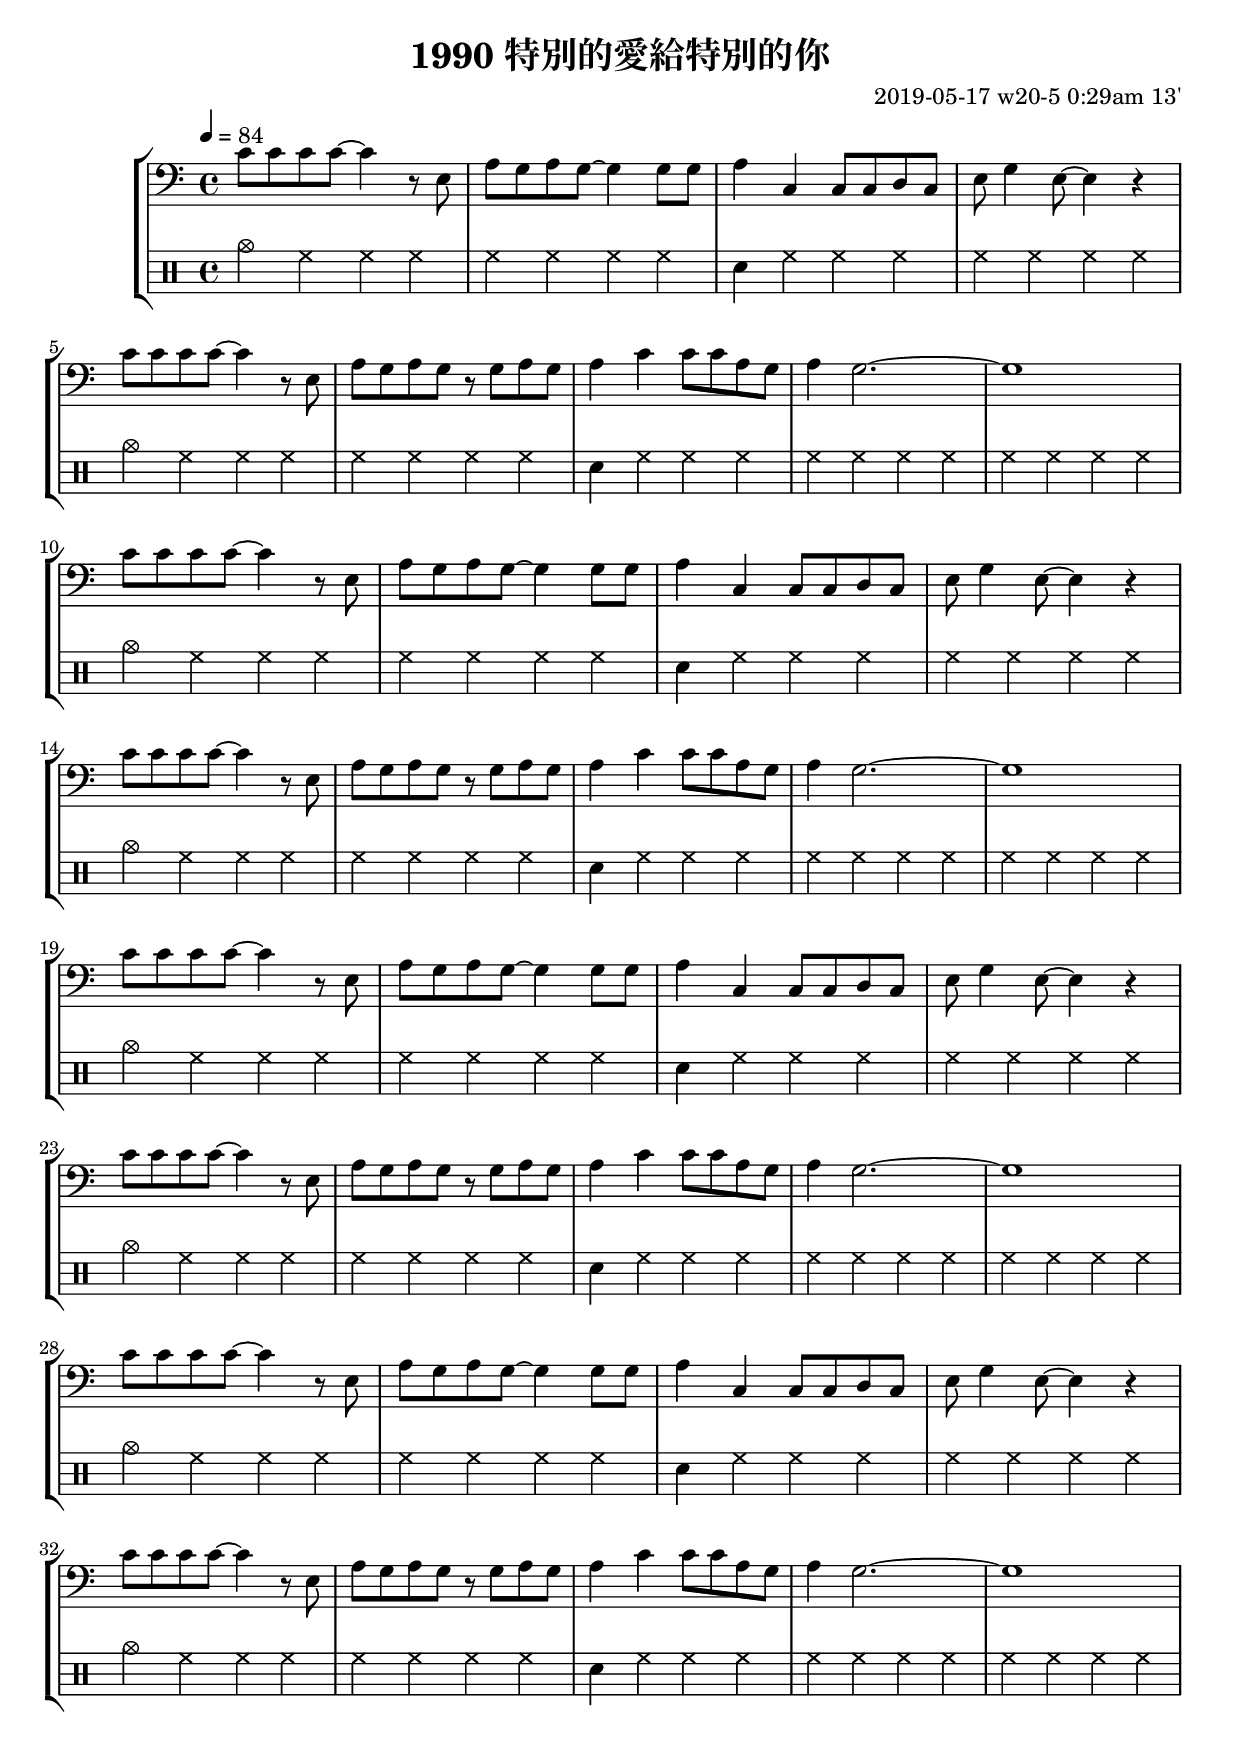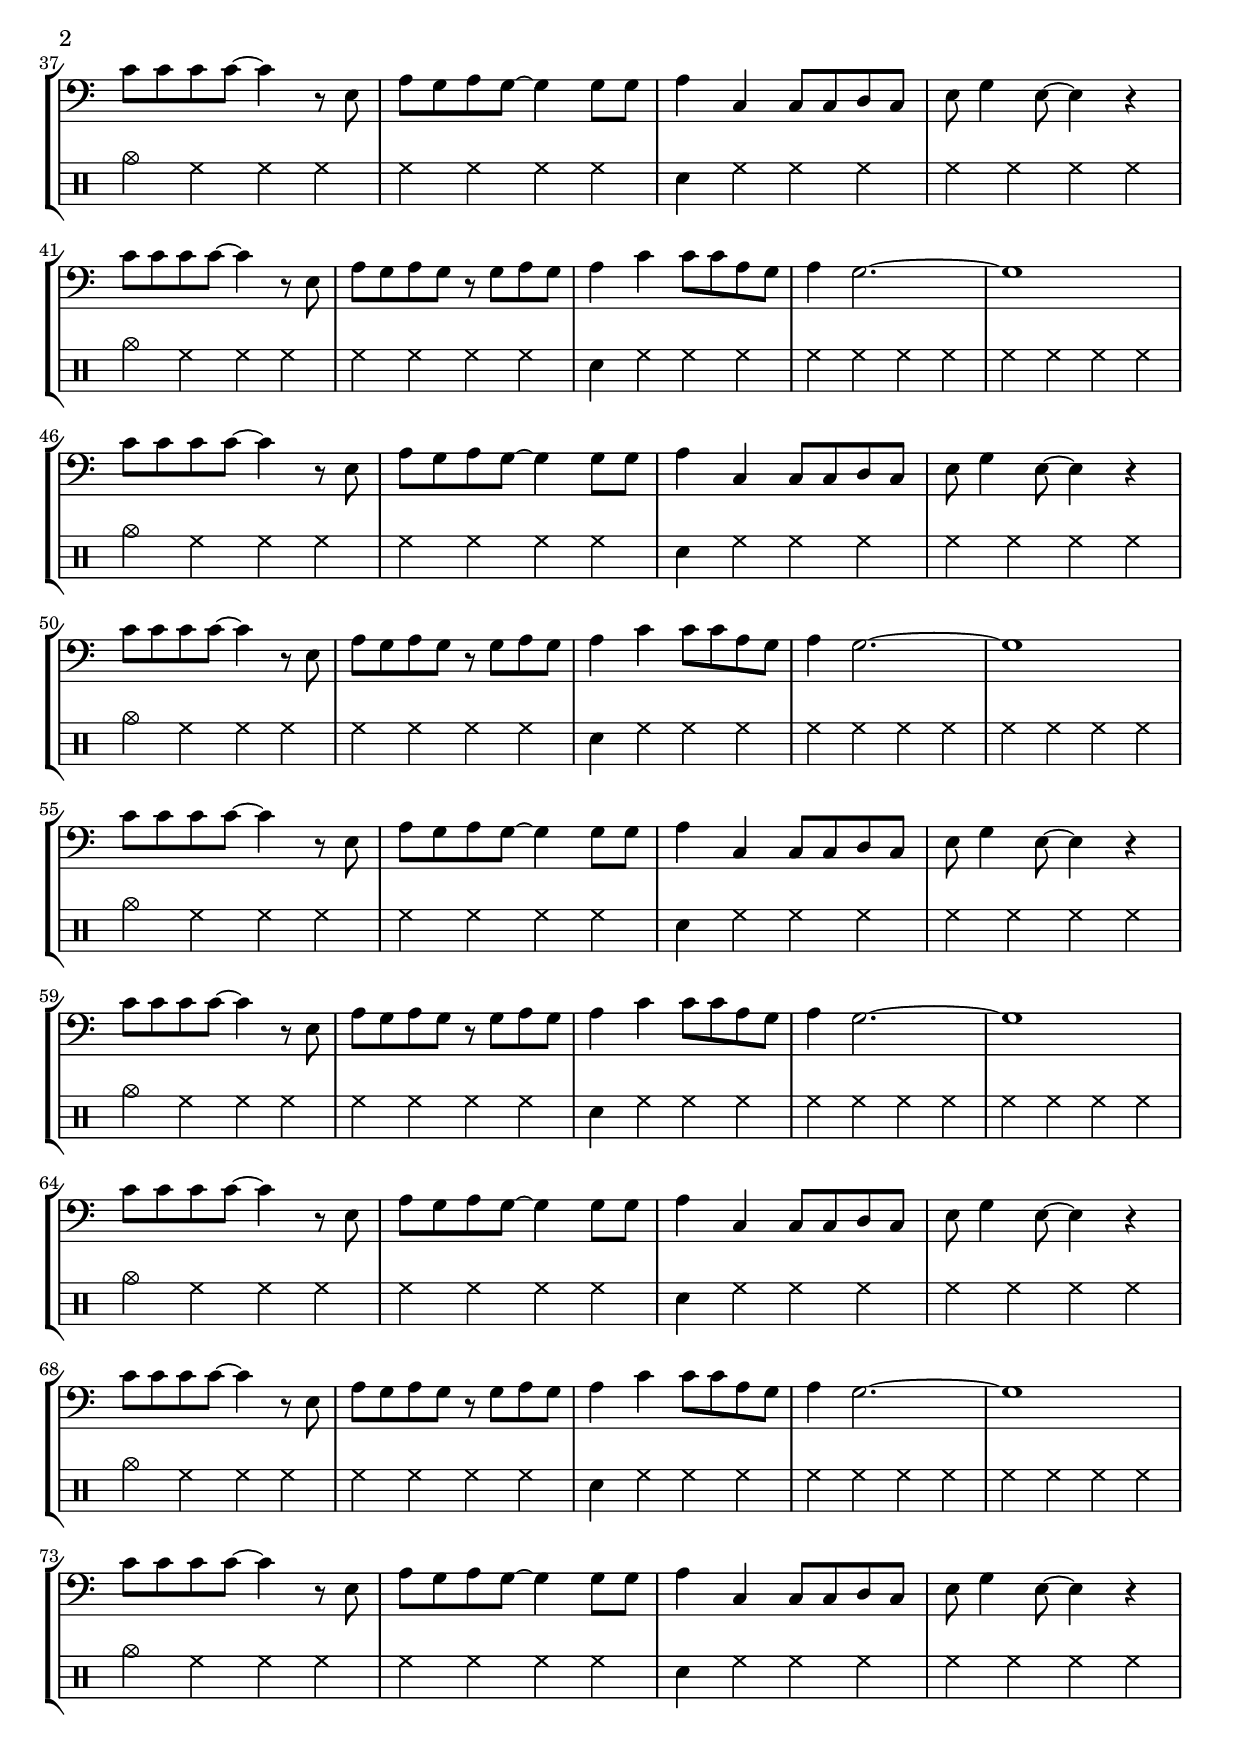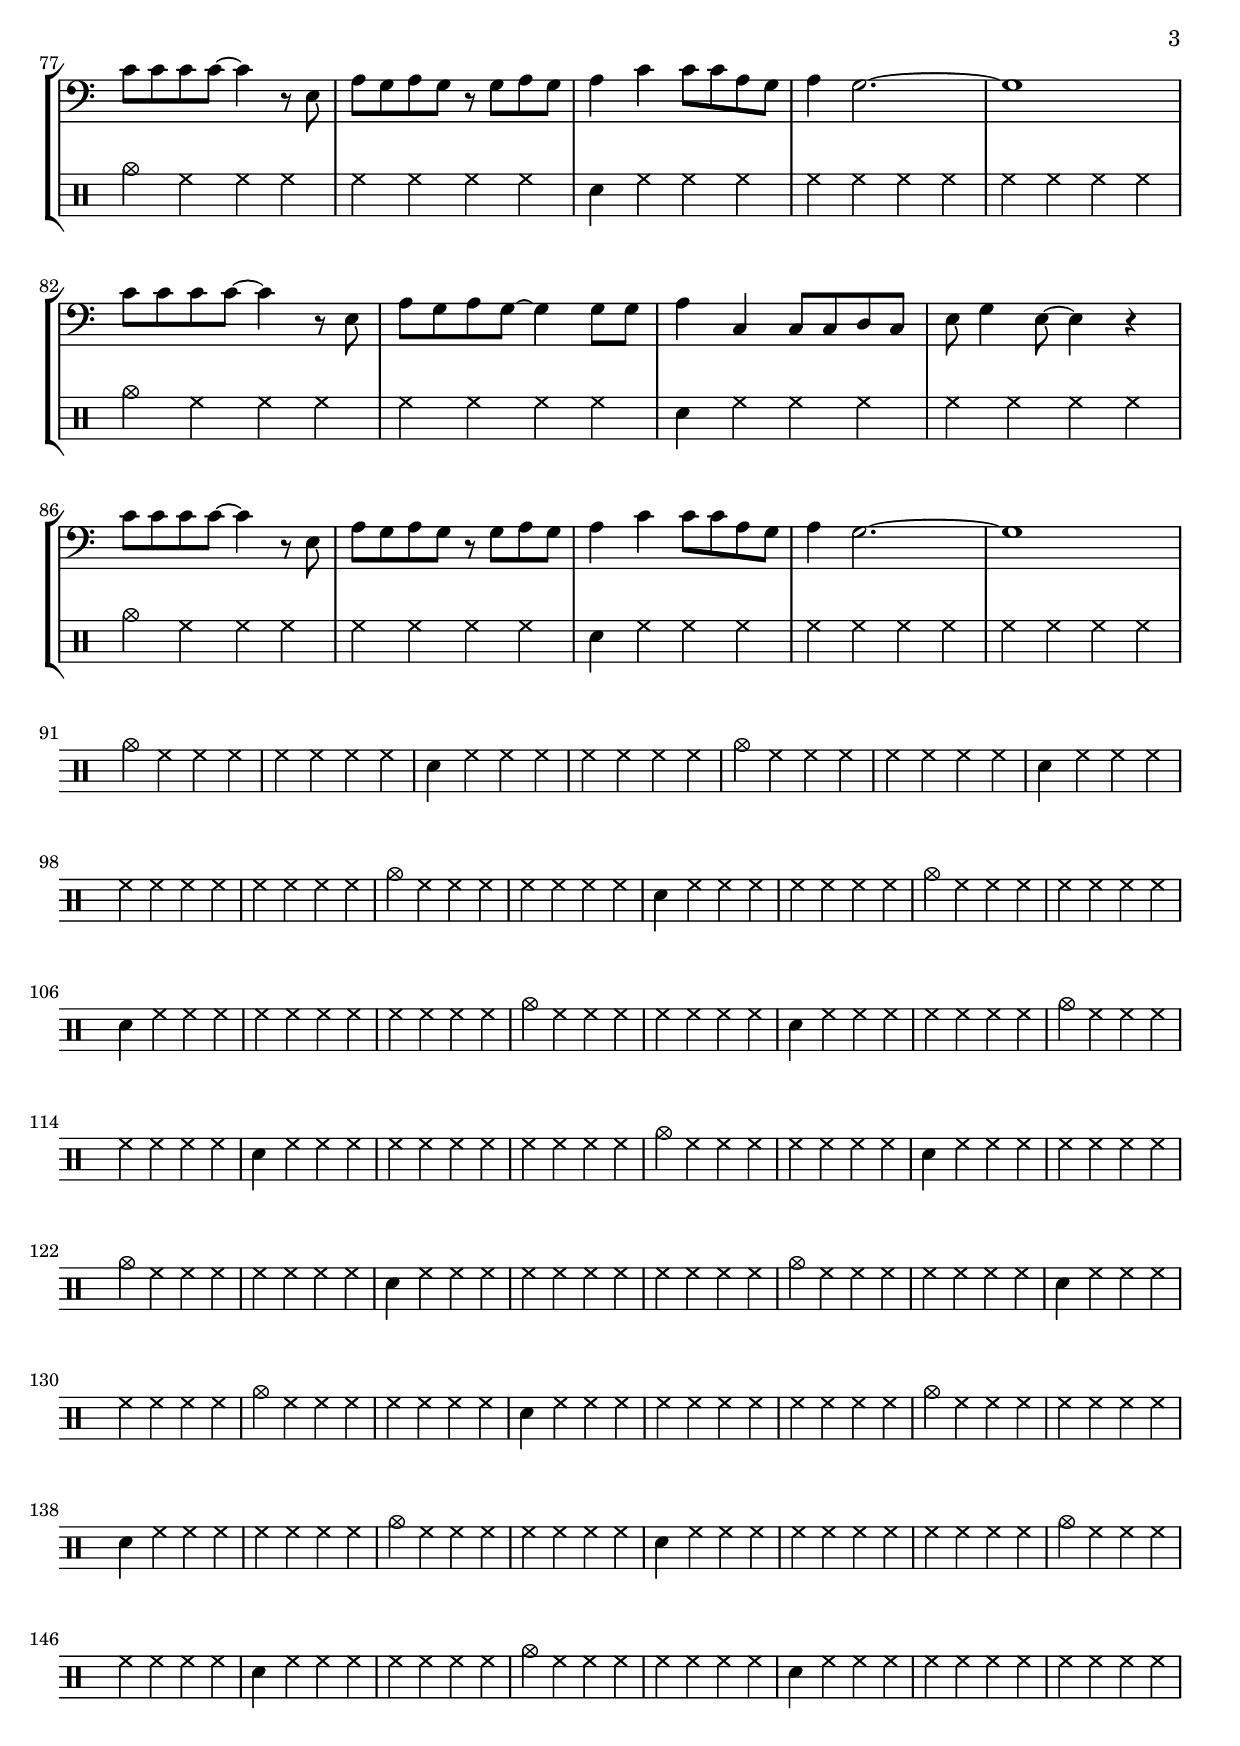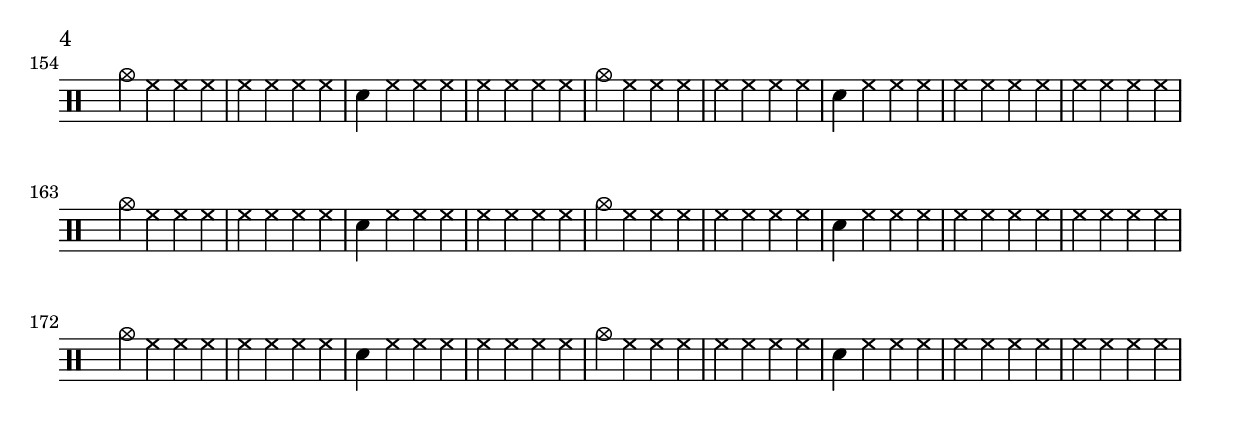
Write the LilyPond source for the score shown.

\header {
  title = "1990 特別的愛給特別的你"
  composer = "2019-05-17 w20-5 0:29am 13'"
}
\language english

%2019/08/14 w33/3 3:45am
metronome = \drummode{
 crashcymbal hh hh hh |
 hh hh hh hh |
 sn hh hh hh |
 hh hh hh hh |
 crashcymbal hh hh hh |
 hh hh hh hh |
 sn hh hh hh |
 hh hh hh hh |
 hh hh hh hh |

 crashcymbal hh hh hh |
 hh hh hh hh |
 sn hh hh hh |
 hh hh hh hh |
 crashcymbal hh hh hh |
 hh hh hh hh |
 sn hh hh hh |
 hh hh hh hh |
 hh hh hh hh |
}

repeatTimes = 10
%60s/84 beats * 9 bars*4 beats per bar*10 times = 0.7 * 360

\score {
  \new StaffGroup <<



  \transpose c c,{ %as

  
  \relative c' {
    \key c \major
    \clef bass
    \tempo 4=84
    
    
    \repeat unfold \repeatTimes {
    c'8 c c c ~ c4 r8 e,|
    a g a g~ g4 
    g8 g |
    a4 c, c8 c d c
    e g4 e8~ e4 r | \break

    c'8 c c c ~ c4 r8 e,| 
    a g a g r g a g
    a4 c c8 c a g
    a4 g2.~ | g1 | \break
    }


    }



  }

  \drums {\repeat unfold \repeatTimes \metronome
  }
  >>

  \layout {}
  \midi {}
}